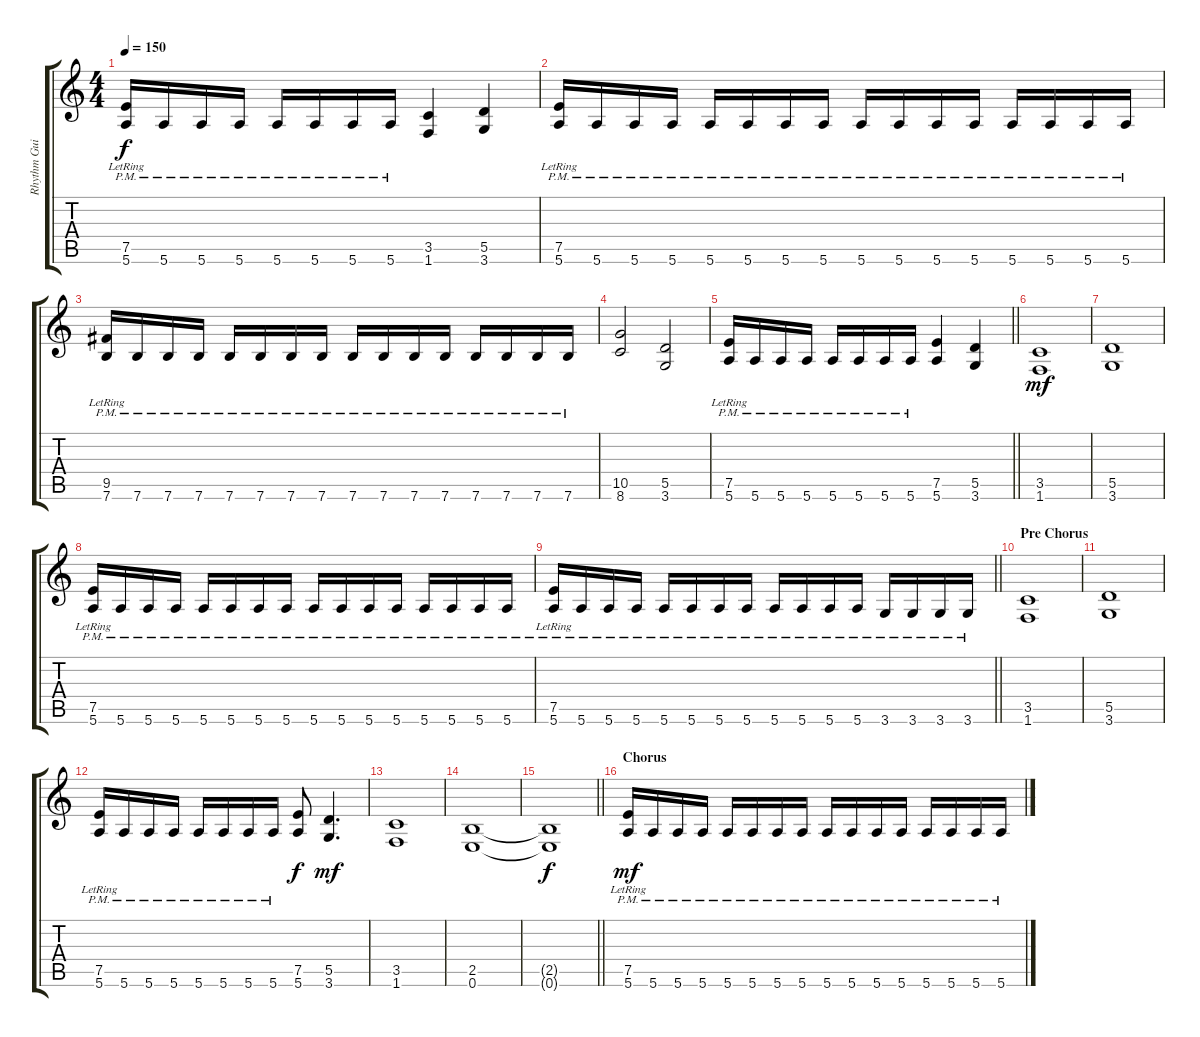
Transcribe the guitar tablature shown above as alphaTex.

\track ("Rhythm Guitar" "Rhythm Gui") {instrument distortionguitar}
\staff {score tabs}
\tuning (E4 B3 G3 D3 A2 E2) {hide}
\ts (4 4)
\tempo 150
\clef g2
\ks c
(7.5{lr} 5.6{pm}).16{dy f} 5.6{pm}.16 5.6{pm}.16 5.6{pm}.16 5.6{pm}.16 5.6{pm}.16 5.6{pm}.16 5.6{pm}.16 (3.5 1.6).4 (5.5 3.6).4 |
(7.5{lr} 5.6{pm}).16 5.6{pm}.16 5.6{pm}.16 5.6{pm}.16 5.6{pm}.16 5.6{pm}.16 5.6{pm}.16 5.6{pm}.16 5.6{pm}.16 5.6{pm}.16 5.6{pm}.16 5.6{pm}.16 5.6{pm}.16 5.6{pm}.16 5.6{pm}.16 5.6{pm}.16 |
(9.5{lr} 7.6{pm}).16 7.6{pm}.16 7.6{pm}.16 7.6{pm}.16 7.6{pm}.16 7.6{pm}.16 7.6{pm}.16 7.6{pm}.16 7.6{pm}.16 7.6{pm}.16 7.6{pm}.16 7.6{pm}.16 7.6{pm}.16 7.6{pm}.16 7.6{pm}.16 7.6{pm}.16 |
(10.5 8.6).2 (5.5 3.6).2 |
\barLineRight lightlight
(7.5{lr} 5.6{pm}).16 5.6{pm}.16 5.6{pm}.16 5.6{pm}.16 5.6{pm}.16 5.6{pm}.16 5.6{pm}.16 5.6{pm}.16 (7.5 5.6).4 (5.5 3.6).4 |
(3.5 1.6).1{dy mf} |
(5.5 3.6).1 |
(7.5{lr} 5.6{pm}).16 5.6{pm}.16 5.6{pm}.16 5.6{pm}.16 5.6{pm}.16 5.6{pm}.16 5.6{pm}.16 5.6{pm}.16 5.6{pm}.16 5.6{pm}.16 5.6{pm}.16 5.6{pm}.16 5.6{pm}.16 5.6{pm}.16 5.6{pm}.16 5.6{pm}.16 |
\barLineRight lightlight
(7.5{lr} 5.6{pm}).16 5.6{pm}.16 5.6{pm}.16 5.6{pm}.16 5.6{pm}.16 5.6{pm}.16 5.6{pm}.16 5.6{pm}.16 5.6{pm}.16 5.6{pm}.16 5.6{pm}.16 5.6{pm}.16 3.6{pm}.16 3.6{pm}.16 3.6{pm}.16 3.6{pm}.16 |
\section ("" "Pre Chorus")
(3.5 1.6).1 |
(5.5 3.6).1 |
(7.5{lr} 5.6{pm}).16 5.6{pm}.16 5.6{pm}.16 5.6{pm}.16 5.6{pm}.16 5.6{pm}.16 5.6{pm}.16 5.6{pm}.16 (7.5 5.6).8{dy f} (5.5 3.6).4{d dy mf} |
(3.5 1.6).1 |
(2.5 0.6).1 |
\barLineRight lightlight
(2.5{t} 0.6{t}).1{dy f} |
\section ("" "Chorus")
(7.5{lr} 5.6{pm}).16{dy mf} 5.6{pm}.16 5.6{pm}.16 5.6{pm}.16 5.6{pm}.16 5.6{pm}.16 5.6{pm}.16 5.6{pm}.16 5.6{pm}.16 5.6{pm}.16 5.6{pm}.16 5.6{pm}.16 5.6{pm}.16 5.6{pm}.16 5.6{pm}.16 5.6{pm}.16
